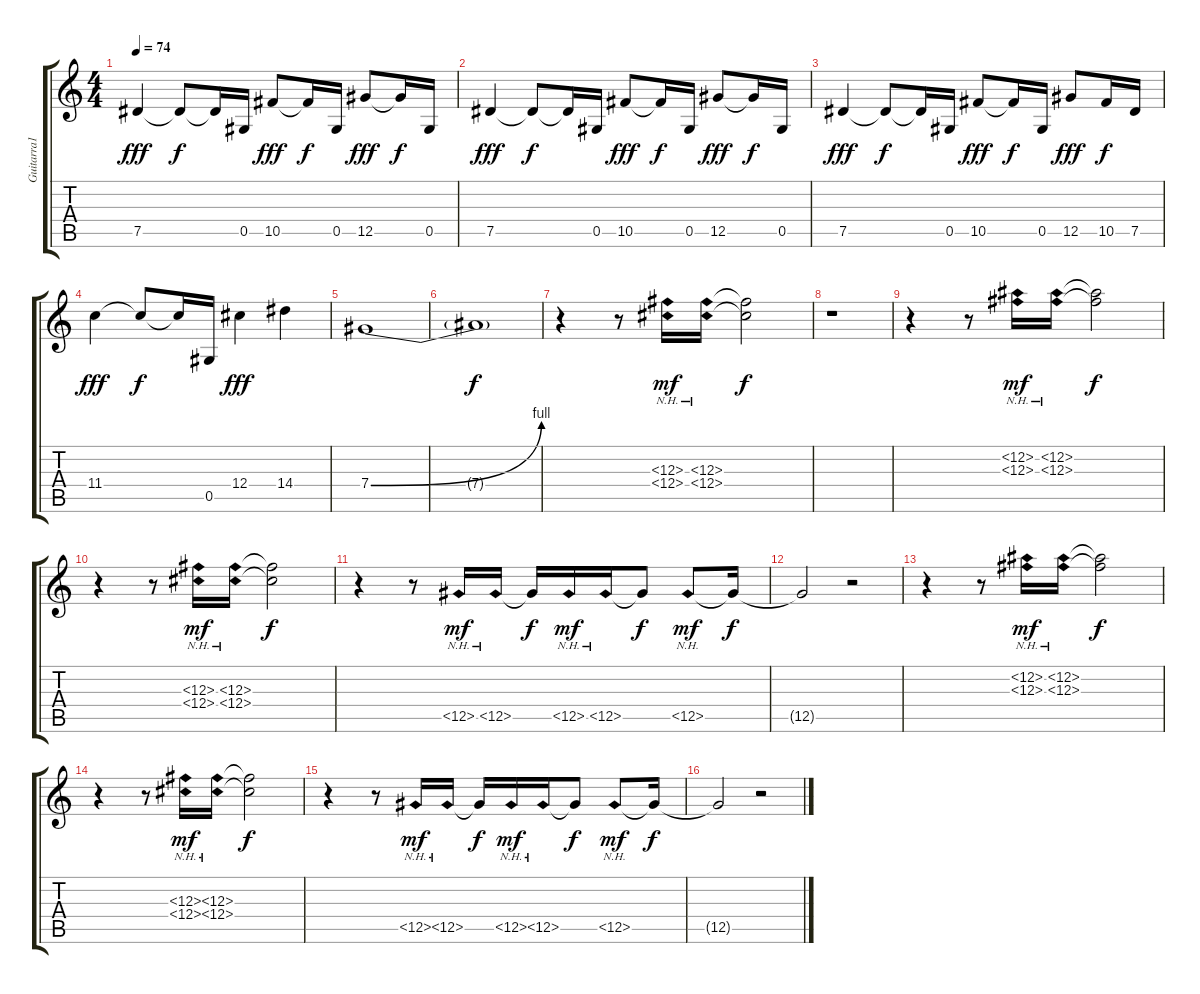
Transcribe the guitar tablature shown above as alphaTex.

\track ("Guitarra1" "Guitarra1") {instrument overdrivenguitar}
\staff {score tabs}
\tuning (Eb4 Bb3 Gb3 Db3 Ab2 Eb2) {hide}
\ts (4 4)
\tempo 74
\clef g2
\ks c
7.5.4{dy fff} 7.5{t}.8{dy f} 7.5{t}.16 0.5.16 10.5.8{dy fff} 10.5{t}.16{dy f} 0.5.16 12.5.8{dy fff} 12.5{t}.16{dy f} 0.5.16 |
7.5.4{dy fff} 7.5{t}.8{dy f} 7.5{t}.16 0.5.16 10.5.8{dy fff} 10.5{t}.16{dy f} 0.5.16 12.5.8{dy fff} 12.5{t}.16{dy f} 0.5.16 |
7.5.4{dy fff} 7.5{t}.8{dy f} 7.5{t}.16 0.5.16 10.5.8{dy fff} 10.5{t}.16{dy f} 0.5.16 12.5.8{dy fff} 10.5.16{dy f} 7.5.16 |
11.4.4{dy fff} 11.4{t}.8{dy f} 11.4{t}.16 0.5.16 12.4.4{dy fff} 14.4.4 |
7.4{be (bend 0 0 60 4)}.1 |
7.4{t}.1{dy f} |
r.4{instrument electricguitarjazz} r.8 (12.3{nh} 12.4{nh}).16{dy mf} (12.3{nh} 12.4{nh}).16 (12.3{t} 12.4{t}).2{dy f} |
r.1 |
r.4{instrument electricguitarjazz} r.8 (12.2{nh} 12.3{nh}).16{dy mf} (12.2{nh} 12.3{nh}).16 (12.2{t} 12.3{t}).2{dy f} |
r.4{instrument electricguitarjazz} r.8 (12.3{nh} 12.4{nh}).16{dy mf} (12.3{nh} 12.4{nh}).16 (12.3{t} 12.4{t}).2{dy f} |
r.4{instrument electricguitarjazz} r.8 12.5{nh}.16{dy mf} 12.5{nh}.16 12.5{t}.16{dy f} 12.5{nh}.16{dy mf} 12.5{nh}.16 12.5{t}.8{dy f} 12.5{nh}.8{dy mf} 12.5{t}.16{dy f} |
12.5{t}.2 r.2 |
r.4{instrument electricguitarjazz} r.8 (12.2{nh} 12.3{nh}).16{dy mf} (12.2{nh} 12.3{nh}).16 (12.2{t} 12.3{t}).2{dy f} |
r.4{instrument electricguitarjazz} r.8 (12.3{nh} 12.4{nh}).16{dy mf} (12.3{nh} 12.4{nh}).16 (12.3{t} 12.4{t}).2{dy f} |
r.4{instrument electricguitarjazz} r.8 12.5{nh}.16{dy mf} 12.5{nh}.16 12.5{t}.16{dy f} 12.5{nh}.16{dy mf} 12.5{nh}.16 12.5{t}.8{dy f} 12.5{nh}.8{dy mf} 12.5{t}.16{dy f} |
12.5{t}.2 r.2
